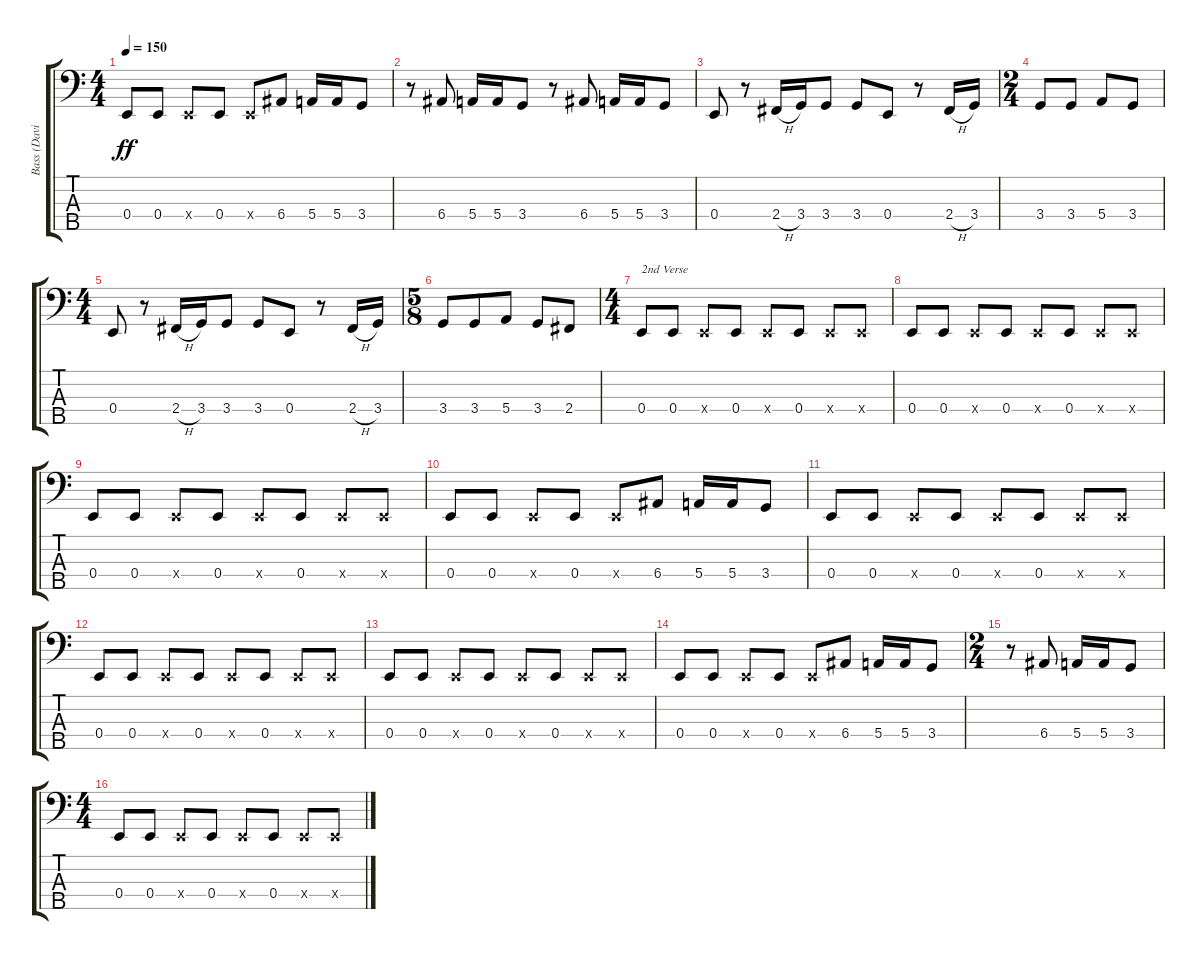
\track ("Bass (David Ellefson)" "Bass (Davi") {instrument electricbasspick}
\staff {score tabs}
\tuning (G2 D2 A1 E1 B0) {hide}
\ts (4 4)
\tempo 150
\clef f4
\ks c
0.4.8{dy ff} 0.4.8 0.4{x}.8 0.4.8 0.4{x}.8 6.4.8 5.4.16 5.4.16 3.4.8 |
r.8 6.4.8 5.4.16 5.4.16 3.4.8 r.8 6.4.8 5.4.16 5.4.16 3.4.8 |
0.4.8 r.8 2.4{h}.16 3.4.16 3.4.8 3.4.8 0.4.8 r.8 2.4{h}.16 3.4.16 |
\ts (2 4)
3.4.8 3.4.8 5.4.8 3.4.8 |
\ts (4 4)
0.4.8 r.8 2.4{h}.16 3.4.16 3.4.8 3.4.8 0.4.8 r.8 2.4{h}.16 3.4.16 |
\ts (5 8)
3.4.8 3.4.8 5.4.8 3.4.8 2.4.8 |
\ts (4 4)
0.4.8{txt "2nd Verse"} 0.4.8 0.4{x}.8 0.4.8 0.4{x}.8 0.4.8 0.4{x}.8 0.4{x}.8 |
0.4.8 0.4.8 0.4{x}.8 0.4.8 0.4{x}.8 0.4.8 0.4{x}.8 0.4{x}.8 |
0.4.8 0.4.8 0.4{x}.8 0.4.8 0.4{x}.8 0.4.8 0.4{x}.8 0.4{x}.8 |
0.4.8 0.4.8 0.4{x}.8 0.4.8 0.4{x}.8 6.4.8 5.4.16 5.4.16 3.4.8 |
0.4.8 0.4.8 0.4{x}.8 0.4.8 0.4{x}.8 0.4.8 0.4{x}.8 0.4{x}.8 |
0.4.8 0.4.8 0.4{x}.8 0.4.8 0.4{x}.8 0.4.8 0.4{x}.8 0.4{x}.8 |
0.4.8 0.4.8 0.4{x}.8 0.4.8 0.4{x}.8 0.4.8 0.4{x}.8 0.4{x}.8 |
0.4.8 0.4.8 0.4{x}.8 0.4.8 0.4{x}.8 6.4.8 5.4.16 5.4.16 3.4.8 |
\ts (2 4)
r.8 6.4.8 5.4.16 5.4.16 3.4.8 |
\ts (4 4)
0.4.8 0.4.8 0.4{x}.8 0.4.8 0.4{x}.8 0.4.8 0.4{x}.8 0.4{x}.8
